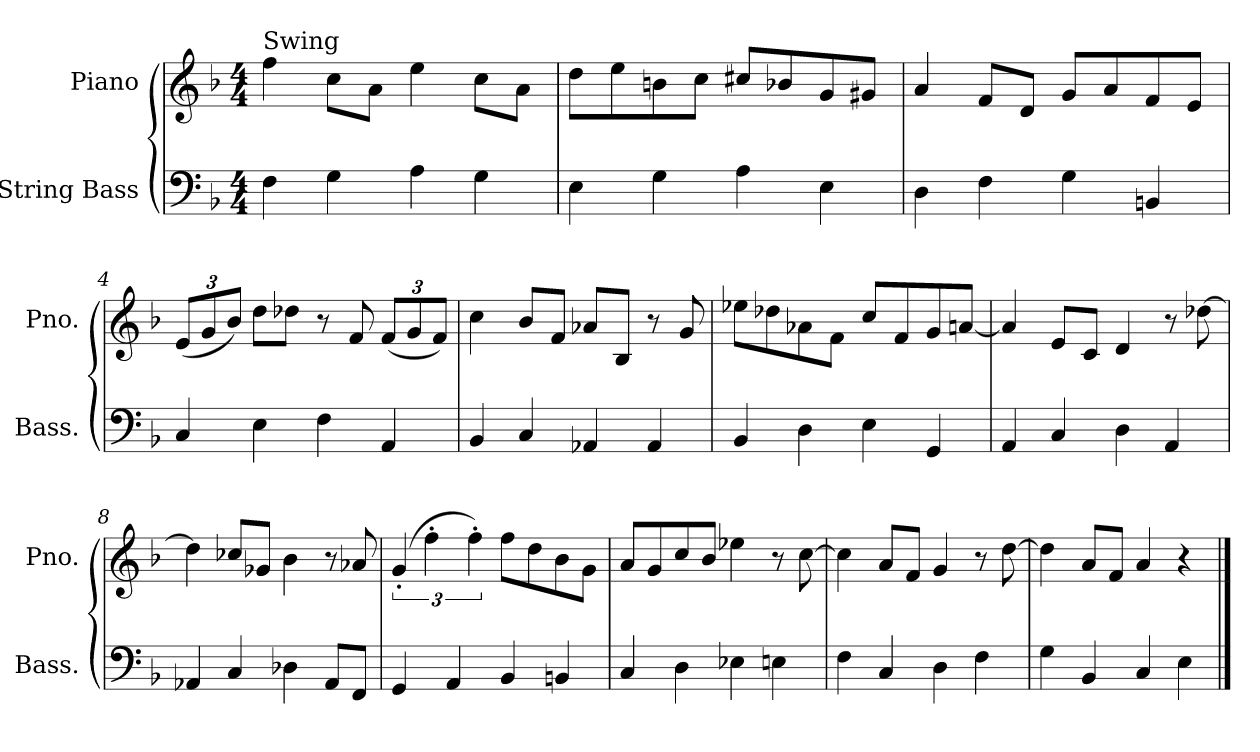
**kern	**kern
*part2	*part1
*staff2	*staff1
*I"String Bass	*I"Piano
*I'Bass.	*I'Pno.
*clefF4	*clefG2
*ITrd7c12	*
*k[b-]	*k[b-]
*M4/4	*M4/4
=1	=1
!	!LO:TX:t=Swing
4FF\	4ff\
4GG\	8cc\L
.	8a\J
4AA\	4ee\
4GG\	8cc\L
.	8a\J
=2	=2
4EE\	8dd\L
.	8ee\
4GG\	8bn\
.	8cc\J
4AA\	8cc#X/L
.	8b-X/
4EE\	8g/
.	8g#X/J
=3	=3
4DD\	4a/
4FF\	8f/L
.	8d/J
4GG\	8g/L
.	8a/
4BBBn/	8f/
.	8e/J
=4	=4
*	*Xbrackettup
4CC/	(<12e/L
.	12g/
.	12b-/J)
4EE\	8dd\L
.	8dd-X\J
4FF\	8r
.	8f/
4AAA/	(<12f/L
.	12g/
.	12f/J)
!!LO:LB:g=z
=5	=5
4BBB-/	4cc\
4CC/	8b-/L
.	8f/J
4AAA-X/	8a-X/L
.	8B-/J
4AAA-/	8r
.	8g/
=6	=6
4BBB-/	8ee-X\L
.	8dd-X\
4DD\	8a-X\
.	8f\J
4EE\	8cc/L
.	8f/
4GGG/	8g/
.	[8an/J
=7	=7
4AAA/	4a/]
4CC/	8e/L
.	8c/J
4DD\	4d/
4AAA/	8r
.	[8dd-X\
=8	=8
4AAA-X/	4dd-\]
4CC/	8cc-X/L
.	8g-X/J
4DD-X\	4b-\
8AAA-/L	8r
8FFF/J	8a-X/
!!LO:LB:g=z
=9	=9
*	*brackettup
4GGG/	(>6g'/
.	6ff'\
4AAA/	.
.	6ff'\)
4BBB-/	8ff\L
.	8dd\
4BBBn/	8b-\
.	8g\J
=10	=10
4CC/	8a/L
.	8g/
4DD\	8cc/
.	8b-/J
4EE-X\	4ee-X\
4EEn\	8r
.	[8cc\
=11	=11
4FF\	4cc\]
4CC/	8a/L
.	8f/J
4DD\	4g/
4FF\	8r
.	[8dd\
=12	=12
4GG\	4dd\]
4BBB-/	8a/L
.	8f/J
4CC/	4a/
4EE\	4r
==	==
*-	*-
